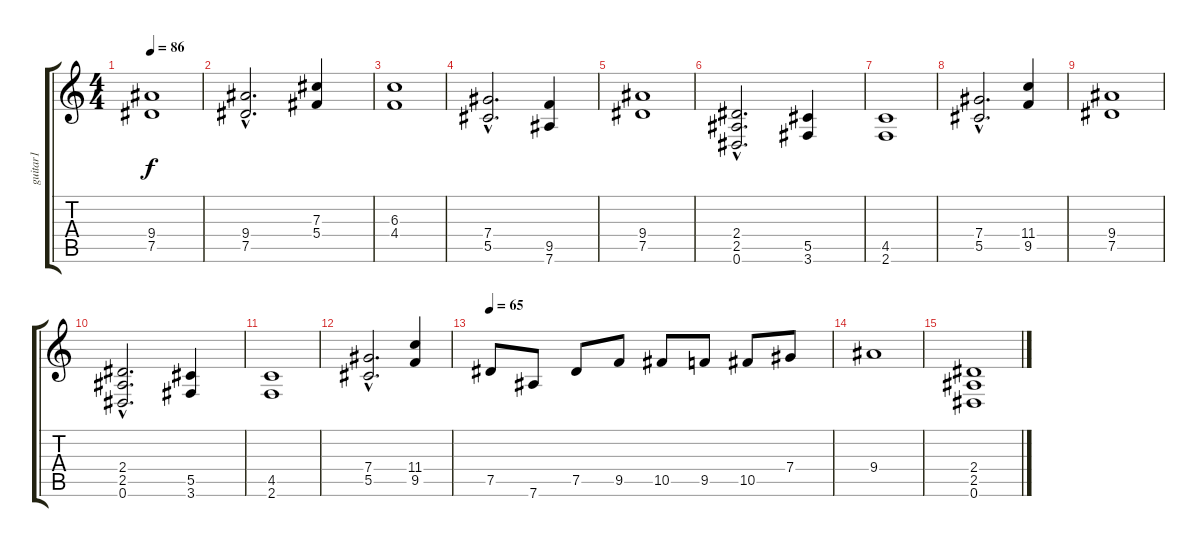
\track ("guitar1" "guitar1") {instrument overdrivenguitar}
\staff {score tabs}
\tuning (Eb4 Bb3 Gb3 Db3 Ab2 Eb2) {hide}
\ts (4 4)
\tempo 86
\clef g2
\ks c
(9.4 7.5).1{dy f} |
(9.4{hac} 7.5{hac}).2{d} (7.3 5.4).4 |
(6.3 4.4).1 |
(7.4{hac} 5.5{hac}).2{d} (9.5 7.6).4 |
(9.4 7.5).1 |
(2.4{hac} 2.5{hac} 0.6{hac}).2{d} (5.5 3.6).4 |
(4.5 2.6).1 |
(7.4{hac} 5.5{hac}).2{d} (11.4 9.5).4 |
(9.4 7.5).1 |
(2.4{hac} 2.5{hac} 0.6{hac}).2{d} (5.5 3.6).4 |
(4.5 2.6).1 |
(7.4{hac} 5.5{hac}).2{d} (11.4 9.5).4 |
\tempo 42
\tempo 65
7.5.8 7.6.8 7.5.8 9.5.8 10.5.8 9.5.8 10.5.8 7.4.8 |
9.4.1 |
(2.4 2.5 0.6).1
